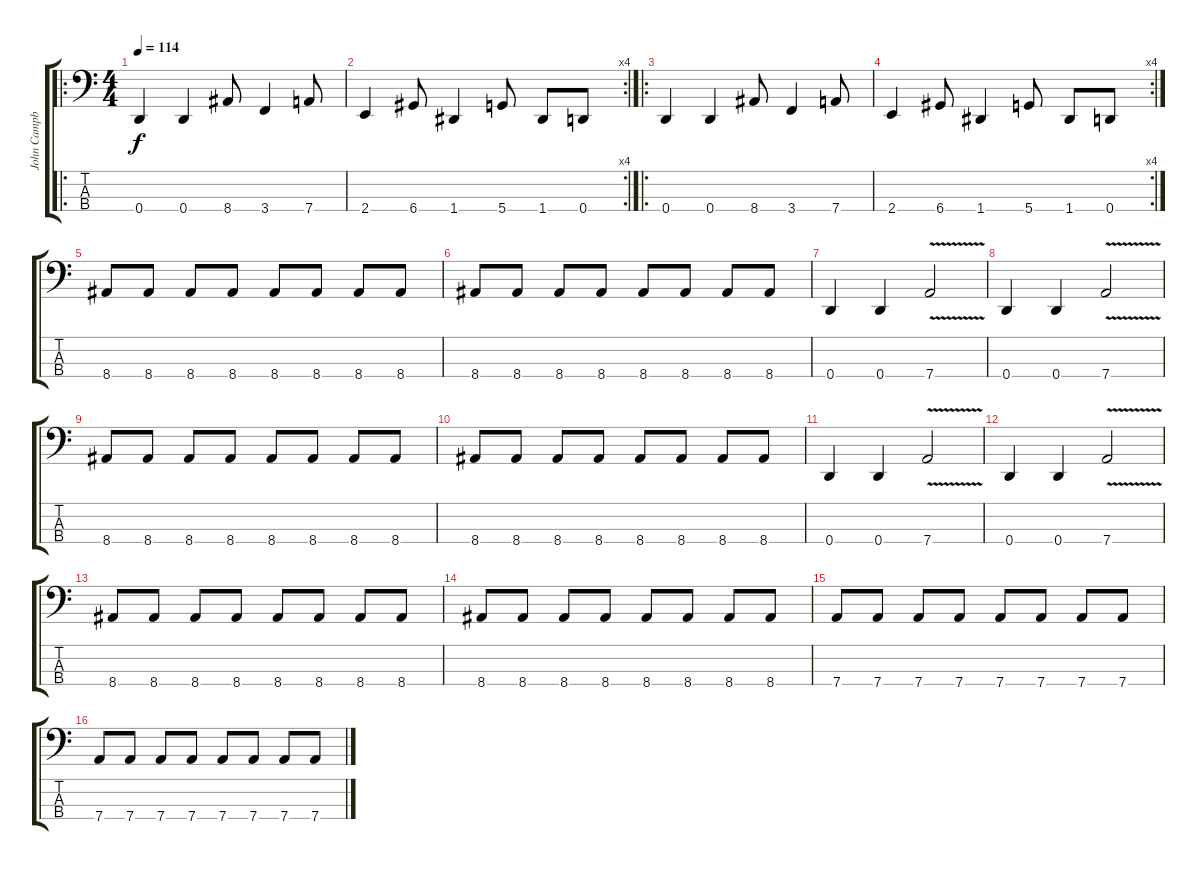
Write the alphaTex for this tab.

\track ("John Campbell" "John Campb") {instrument electricbassfinger}
\staff {score tabs}
\tuning (G2 D2 A1 D1) {hide}
\ro
\ts (4 4)
\tempo 114
\clef f4
\ks c
0.4.4{dy f} 0.4.4 8.4.8 3.4.4 7.4.8 |
\rc 4
2.4.4 6.4.8 1.4.4 5.4.8 1.4.8 0.4.8 |
\ro
0.4.4 0.4.4 8.4.8 3.4.4 7.4.8 |
\rc 4
2.4.4 6.4.8 1.4.4 5.4.8 1.4.8 0.4.8 |
8.4.8 8.4.8 8.4.8 8.4.8 8.4.8 8.4.8 8.4.8 8.4.8 |
8.4.8 8.4.8 8.4.8 8.4.8 8.4.8 8.4.8 8.4.8 8.4.8 |
0.4.4 0.4.4 7.4{v}.2 |
0.4.4 0.4.4 7.4{v}.2 |
8.4.8 8.4.8 8.4.8 8.4.8 8.4.8 8.4.8 8.4.8 8.4.8 |
8.4.8 8.4.8 8.4.8 8.4.8 8.4.8 8.4.8 8.4.8 8.4.8 |
0.4.4 0.4.4 7.4{v}.2 |
0.4.4 0.4.4 7.4{v}.2 |
8.4.8 8.4.8 8.4.8 8.4.8 8.4.8 8.4.8 8.4.8 8.4.8 |
8.4.8 8.4.8 8.4.8 8.4.8 8.4.8 8.4.8 8.4.8 8.4.8 |
7.4.8 7.4.8 7.4.8 7.4.8 7.4.8 7.4.8 7.4.8 7.4.8 |
7.4.8 7.4.8 7.4.8 7.4.8 7.4.8 7.4.8 7.4.8 7.4.8
